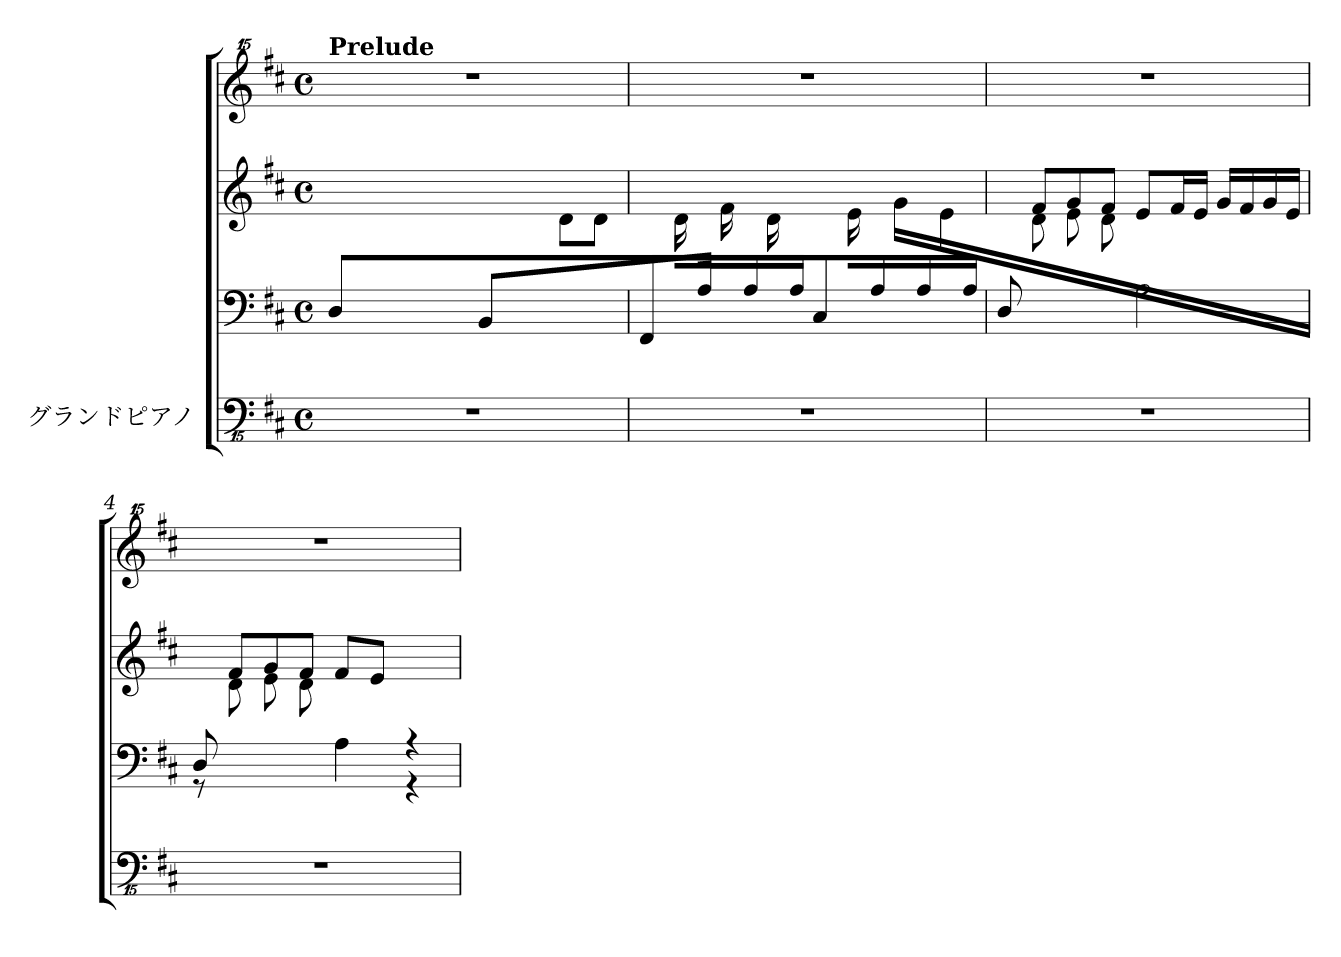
**kern	**kern	**kern	**kern
*part1	*part1	*part1	*part1
*staff4	*staff3	*staff2	*staff1
*I"グランドピアノ	*	*	*
*clefFvv4	*clefF4	*clefG2	*clefG^^2
*k[f#c#]	*k[f#c#]	*k[f#c#]	*k[f#c#]
*M4/4	*M4/4	*M4/4	*M4/4
*met(c)	*met(c)	*met(c)	*met(c)
=1	=1	=1	=1
*	*	*^	*
!	!	!	!	!LO:TX:a:B:t=Prelude
1r	8D/L	1ryy	8ryy	1r
.	4.ryy	.	16f#\L	.
.	.	.	16e\JJ	.
.	.	.	8d\L	.
.	.	.	8d\J	.
.	8BB/L	.	8ryy	.
.	4.ryy	.	16f#\L	.
.	.	.	16e\JJ	.
.	.	.	8d\L	.
.	.	.	8d\J	.
=2	=2	=2	=2	=2
1r	8FF#/L	1ryy	8ryy	1r
.	16ryy	.	16d\L	.
.	16A/JJ	.	16ryy	.
.	16ryy	.	16f#\LL	.
.	16A/	.	16ryy	.
.	16ryy	.	16d\	.
.	16A/JJ	.	8.ryy	.
.	8C#/L	.	.	.
.	16ryy	.	16e\L	.
.	16A/JJ	.	16ryy	.
.	16ryy	.	16g\LL	.
.	16A/	.	16ryy	.
.	16ryy	.	16e\	.
.	16A/JJ	.	16ryy	.
=3	=3	=3	=3	=3
*	*^	*	*^	*
1r	8D/L	8rGGyy	8ryy	1ryy	8ryy	1r
.	4.ryy	2..ryy	8d\	.	8f#/L	.
.	.	.	8e\	.	8g/	.
.	.	.	8d\J	.	8f#/J	.
.	2A\	.	2ryy	.	8e/L	.
.	.	.	.	.	16f#/L	.
.	.	.	.	.	16e/JJ	.
.	.	.	.	.	16g/LL	.
.	.	.	.	.	16f#/	.
.	.	.	.	.	16g/	.
.	.	.	.	.	16e/JJ	.
=4	=4	=4	=4	=4	=4	=4
1r	8D/L	8rGG	8ryy	1ryy	8ryy	1r
.	4.ryy	8ryy	8d\	.	8f#/L	.
*	*v	*v	*	*	*	*
.	.	8e\	.	8g/	.
.	.	8d\J	.	8f#/J	.
.	4A\	2ryy	.	8f#/L	.
.	.	.	.	8e/J	.
*	*^	*	*	*	*
.	4rA	4rGG	.	.	4ryy	.
*	*v	*v	*	*	*	*
*	*	*v	*v	*v	*
=	=	=	=
*-	*-	*-	*-
